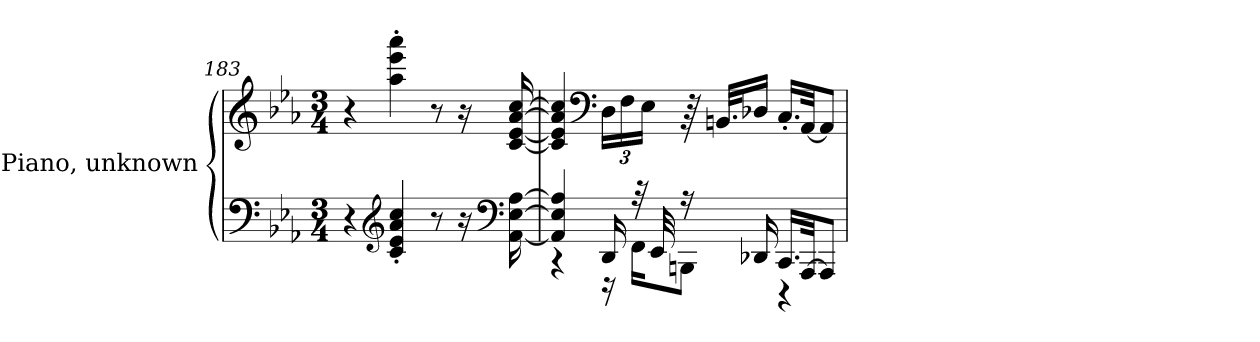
**kern	**kern
*part1	*part1
*staff2	*staff1
*I"Piano, unknown	*
*I'Pno.	*
!!LO:LB:g=z
*clefF4	*clefG2
*k[b-e-a-]	*k[b-e-a-]
*M3/4	*M3/4
=183	=183
4r	4r
*clefG2	*
4c/' 4e-/' 4a-/' 4cc/'	4aa-\' 4eee-\' 4aaa-\'
8r	8r
16r	16r
*clefF4	*
[16AA-\ [16E-\ [16A-\	[16c/ [16e-/ [16a-/ [16cc/
=184	=184
*^	*
4AA-/] 4E-/] 4A-/]	4r	4c/] 4e-/] 4a-/] 4cc/]
*	*	*clefF4
*	*	*Xbrackettup
16DD/	16r	24D\LL
.	.	24F\
32r	16FF\KL	.
.	.	24E-\JJ
32EE-/	.	.
16r	8BBBn\J	64r
.	.	32.BBn/KLL
16DD-X/	.	16D-X/JJ
16.CC/LL	4r	16.C'/LL
[32AAA-/JK	.	[32AA-/JK
8AAA-/J]	.	8AA-/J]
*v	*v	*
=	=
*-	*-
